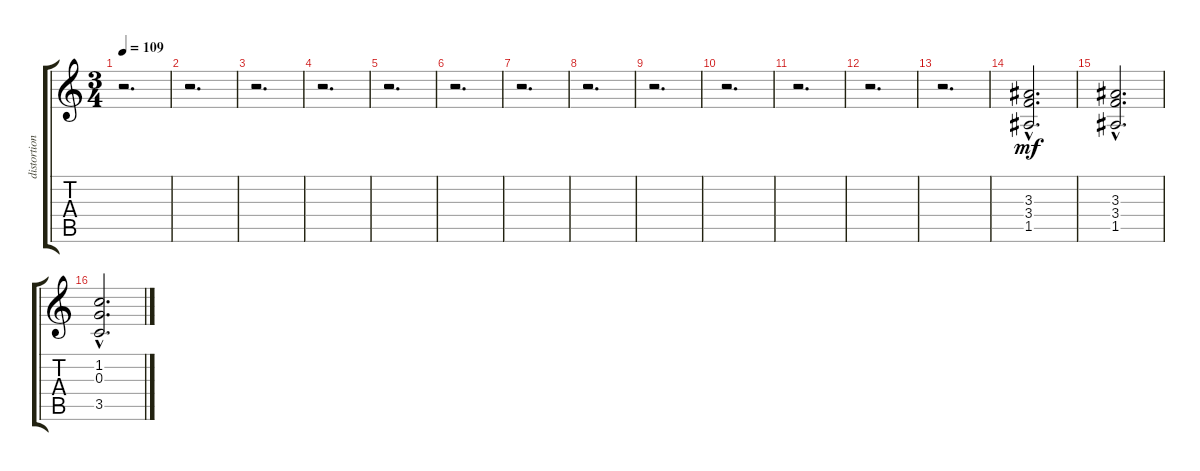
\track ("distortion" "distortion") {instrument overdrivenguitar}
\staff {score tabs}
\tuning (E4 B3 G3 D3 A2 E2) {hide}
\ts (3 4)
\tempo 109
\clef g2
\ks c
r.2{d dy mf} |
r.2{d} |
r.2{d} |
r.2{d} |
r.2{d} |
r.2{d} |
r.2{d} |
r.2{d} |
r.2{d} |
r.2{d} |
r.2{d} |
r.2{d} |
r.2{d} |
(3.3{hac} 3.4{hac} 1.5{hac}).2{d} |
(3.3{hac} 3.4{hac} 1.5{hac}).2{d} |
(1.2{hac} 0.3{hac} 3.5{hac}).2{d}
